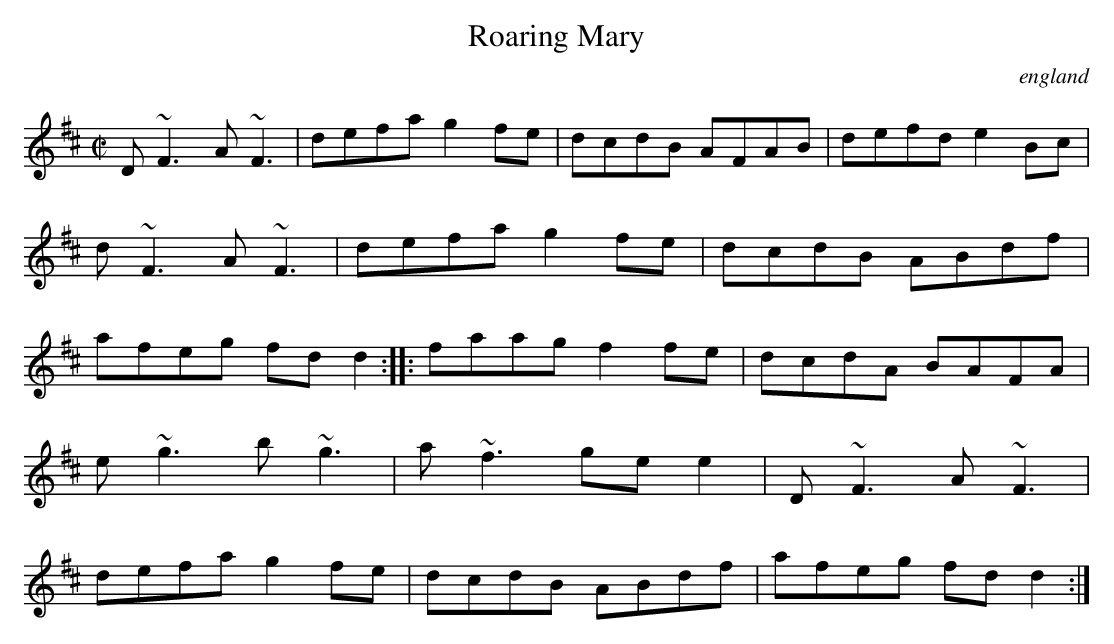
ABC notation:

X:1
T:Roaring Mary
O:england
M:C|
K:D
D~F3 A~F3|defa g2fe|dcdB AFAB|defd e2Bc|\
d~F3 A~F3|defa g2fe|dcdB ABdf|afeg fdd2::\
faag f2fe|dcdA BAFA|e~g3 b~g3|a~f3 gee2|\
D~F3 A~F3|defa g2fe|dcdB ABdf|afeg fdd2:|
